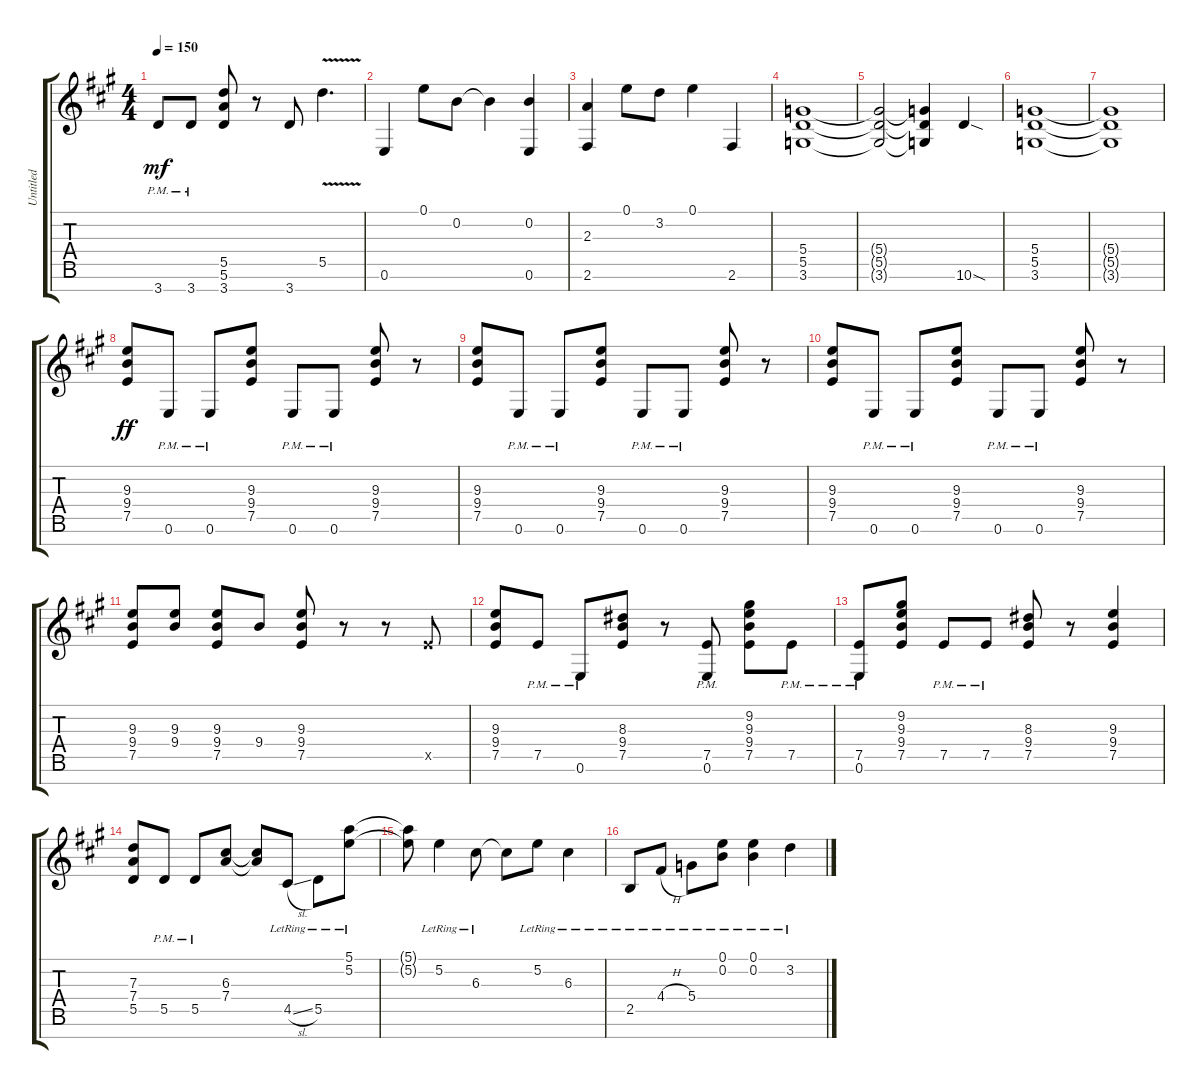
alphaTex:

\track ("Untitled" "Untitled") {instrument distortionguitar}
\staff {score tabs}
\tuning (E4 B3 G3 D3 A2 E2 B1) {hide}
\ts (4 4)
\tempo 150
\clef g2
\ks a
3.7{pm}.8{ot 8vb dy mf} 3.7{pm}.8{ot 8vb} (5.5 5.6 3.7).8{ot 8vb} r.8 3.7.8{ot 8vb} 5.5{v}.4{d ot 8vb} |
0.6.4 0.1.8 0.2.8 0.2{t}.4 (0.2 0.6).4 |
(2.3 2.6).4 0.1.8 3.2.8 0.1.4 2.6.4 |
(5.4 5.5 3.6).1 |
(5.4{t} 5.5{t} 3.6{t}).2 (5.4{t} 5.5{t} 3.6{t}).4 10.6{sod}.4 |
(5.4 5.5 3.6).1 |
(5.4{t} 5.5{t} 3.6{t}).1 |
(9.3 9.4 7.5).8{dy ff} 0.6{pm}.8 0.6{pm}.8 (9.3 9.4 7.5).8 0.6{pm}.8 0.6{pm}.8 (9.3 9.4 7.5).8 r.8 |
(9.3 9.4 7.5).8 0.6{pm}.8 0.6{pm}.8 (9.3 9.4 7.5).8 0.6{pm}.8 0.6{pm}.8 (9.3 9.4 7.5).8 r.8 |
(9.3 9.4 7.5).8 0.6{pm}.8 0.6{pm}.8 (9.3 9.4 7.5).8 0.6{pm}.8 0.6{pm}.8 (9.3 9.4 7.5).8 r.8 |
(9.3 9.4 7.5).8 (9.3 9.4).8 (9.3 9.4 7.5).8 9.4.8 (9.3 9.4 7.5).8 r.8 r.8 7.5{x}.8 |
(9.3 9.4 7.5).8 7.5{pm}.8 0.6{pm}.8 (8.3 9.4 7.5).8 r.8 (7.5{pm} 0.6{pm}).8 (9.2 9.3 9.4 7.5).8 7.5{pm}.8 |
(7.5{pm} 0.6{pm}).8 (9.2 9.3 9.4 7.5).8 7.5{pm}.8 7.5{pm}.8 (8.3 9.4 7.5).8 r.8 (9.3 9.4 7.5).4 |
(7.3 7.4 5.5).8 5.5{pm}.8 5.5{pm}.8 (6.3 7.4).8 (6.3{t} 7.4{t}).8 4.5{sl lr}.8 5.5{lr}.8 (5.1{lr} 5.2{lr}).8 |
(5.1{t} 5.2{t}).8 5.2{lr}.4 6.3{lr}.8 6.3{t}.8 5.2{lr}.8 6.3{lr}.4 |
2.5{lr}.8 4.4{h lr}.8 5.4{lr}.8 (0.1{lr} 0.2{lr}).8 (0.1{lr} 0.2{lr}).4 3.2{lr}.4
